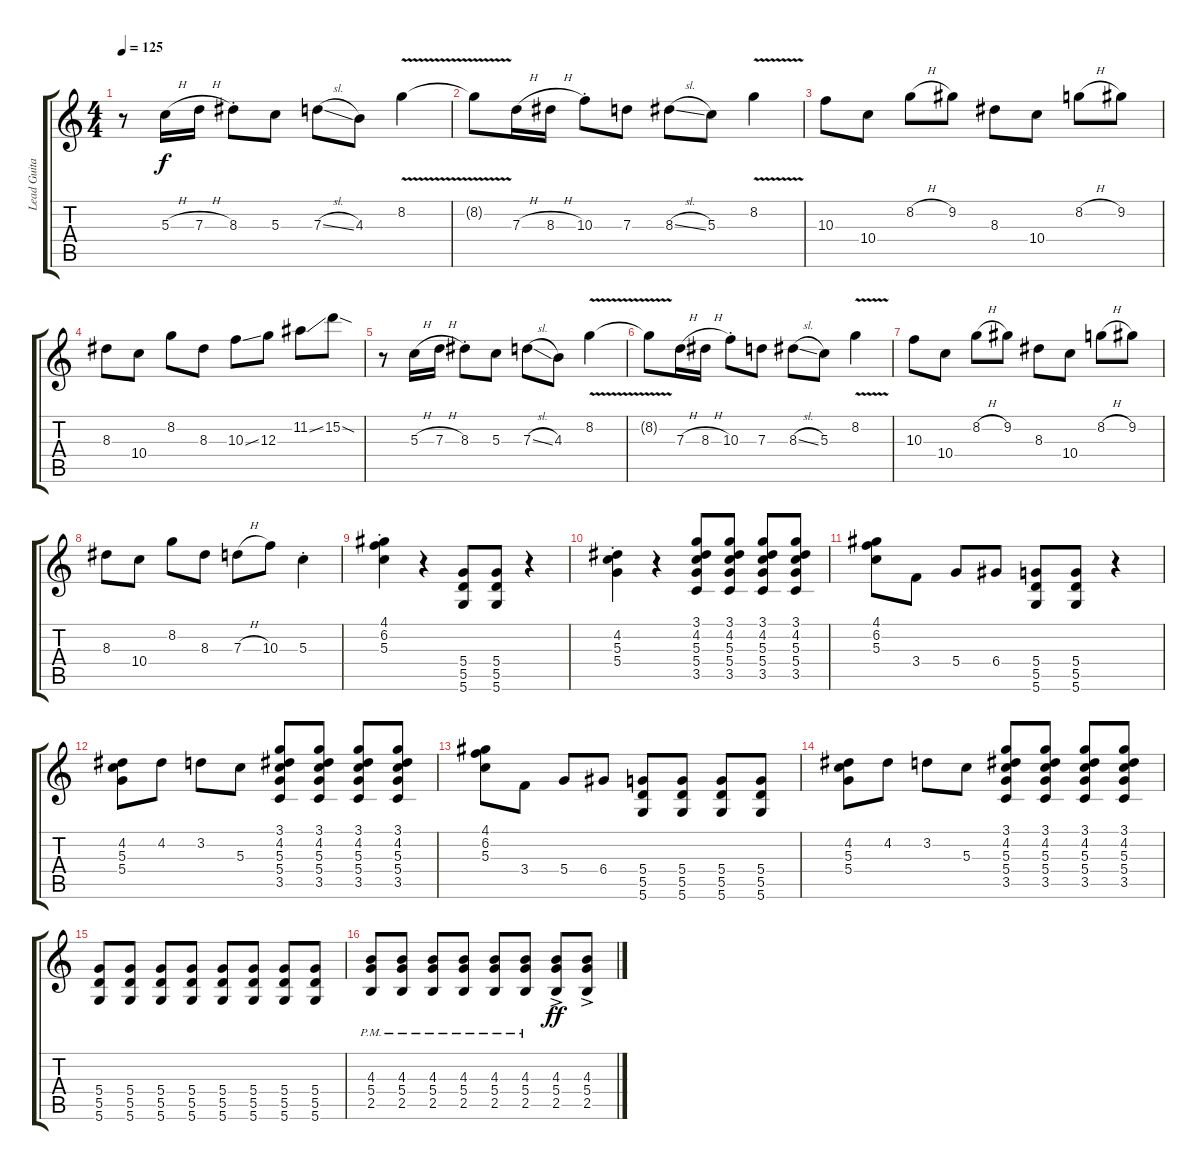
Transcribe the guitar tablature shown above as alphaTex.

\track ("Lead Guitar" "Lead Guita") {instrument overdrivenguitar}
\staff {score tabs}
\tuning (E4 B3 G3 D3 A2 D2) {hide}
\ts (4 4)
\tempo 125
\clef g2
\ks c
r.8{dy f} 5.3{h}.16 7.3{h}.16 8.3{st}.8 5.3.8 7.3{sl}.8 4.3.8 8.2{v}.4 |
8.2{t}.8 7.3{h}.16 8.3{h}.16 10.3{st}.8 7.3.8 8.3{sl}.8 5.3.8 8.2{v}.4 |
10.3.8 10.4.8 8.2{h}.8 9.2.8 8.3.8 10.4.8 8.2{h}.8 9.2.8 |
8.3.8 10.4.8 8.2.8 8.3.8 10.3{ss}.8 12.3.8 11.2{ss}.8 15.2{sod}.8 |
r.8 5.3{h}.16 7.3{h}.16 8.3{st}.8 5.3.8 7.3{sl}.8 4.3.8 8.2{v}.4 |
8.2{t}.8 7.3{h}.16 8.3{h}.16 10.3{st}.8 7.3.8 8.3{sl}.8 5.3.8 8.2{v}.4 |
10.3.8 10.4.8 8.2{h}.8 9.2.8 8.3.8 10.4.8 8.2{h}.8 9.2.8 |
8.3.8 10.4.8 8.2.8 8.3.8 7.3{h}.8 10.3.8 5.3{st}.4 |
(4.1 6.2 5.3{st}).4 r.4 (5.4 5.5 5.6).8 (5.4 5.5 5.6).8 r.4 |
(4.2{st} 5.3 5.4).4 r.4 (3.1 4.2 5.3 5.4 3.5).8 (3.1 4.2 5.3 5.4 3.5).8 (3.1 4.2 5.3 5.4 3.5).8 (3.1 4.2 5.3 5.4 3.5).8 |
(4.1 6.2 5.3).8 3.4.8 5.4.8 6.4.8 (5.4 5.5 5.6).8 (5.4 5.5 5.6).8 r.4 |
(4.2 5.3 5.4).8 4.2.8 3.2.8 5.3.8 (3.1 4.2 5.3 5.4 3.5).8 (3.1 4.2 5.3 5.4 3.5).8 (3.1 4.2 5.3 5.4 3.5).8 (3.1 4.2 5.3 5.4 3.5).8 |
(4.1 6.2 5.3).8 3.4.8 5.4.8 6.4.8 (5.4 5.5 5.6).8 (5.4 5.5 5.6).8 (5.4 5.5 5.6).8 (5.4 5.5 5.6).8 |
(4.2 5.3 5.4).8 4.2.8 3.2.8 5.3.8 (3.1 4.2 5.3 5.4 3.5).8 (3.1 4.2 5.3 5.4 3.5).8 (3.1 4.2 5.3 5.4 3.5).8 (3.1 4.2 5.3 5.4 3.5).8 |
(5.4 5.5 5.6).8 (5.4 5.5 5.6).8 (5.4 5.5 5.6).8 (5.4 5.5 5.6).8 (5.4 5.5 5.6).8 (5.4 5.5 5.6).8 (5.4 5.5 5.6).8 (5.4 5.5 5.6).8 |
(4.3 5.4{pm} 2.5).8 (4.3 5.4{pm} 2.5).8 (4.3 5.4{pm} 2.5).8 (4.3 5.4{pm} 2.5).8 (4.3 5.4{pm} 2.5).8 (4.3 5.4{pm} 2.5).8 (4.3{ac} 5.4{ac} 2.5{ac}).8{dy ff} (4.3{ac} 5.4{ac} 2.5{ac}).8
